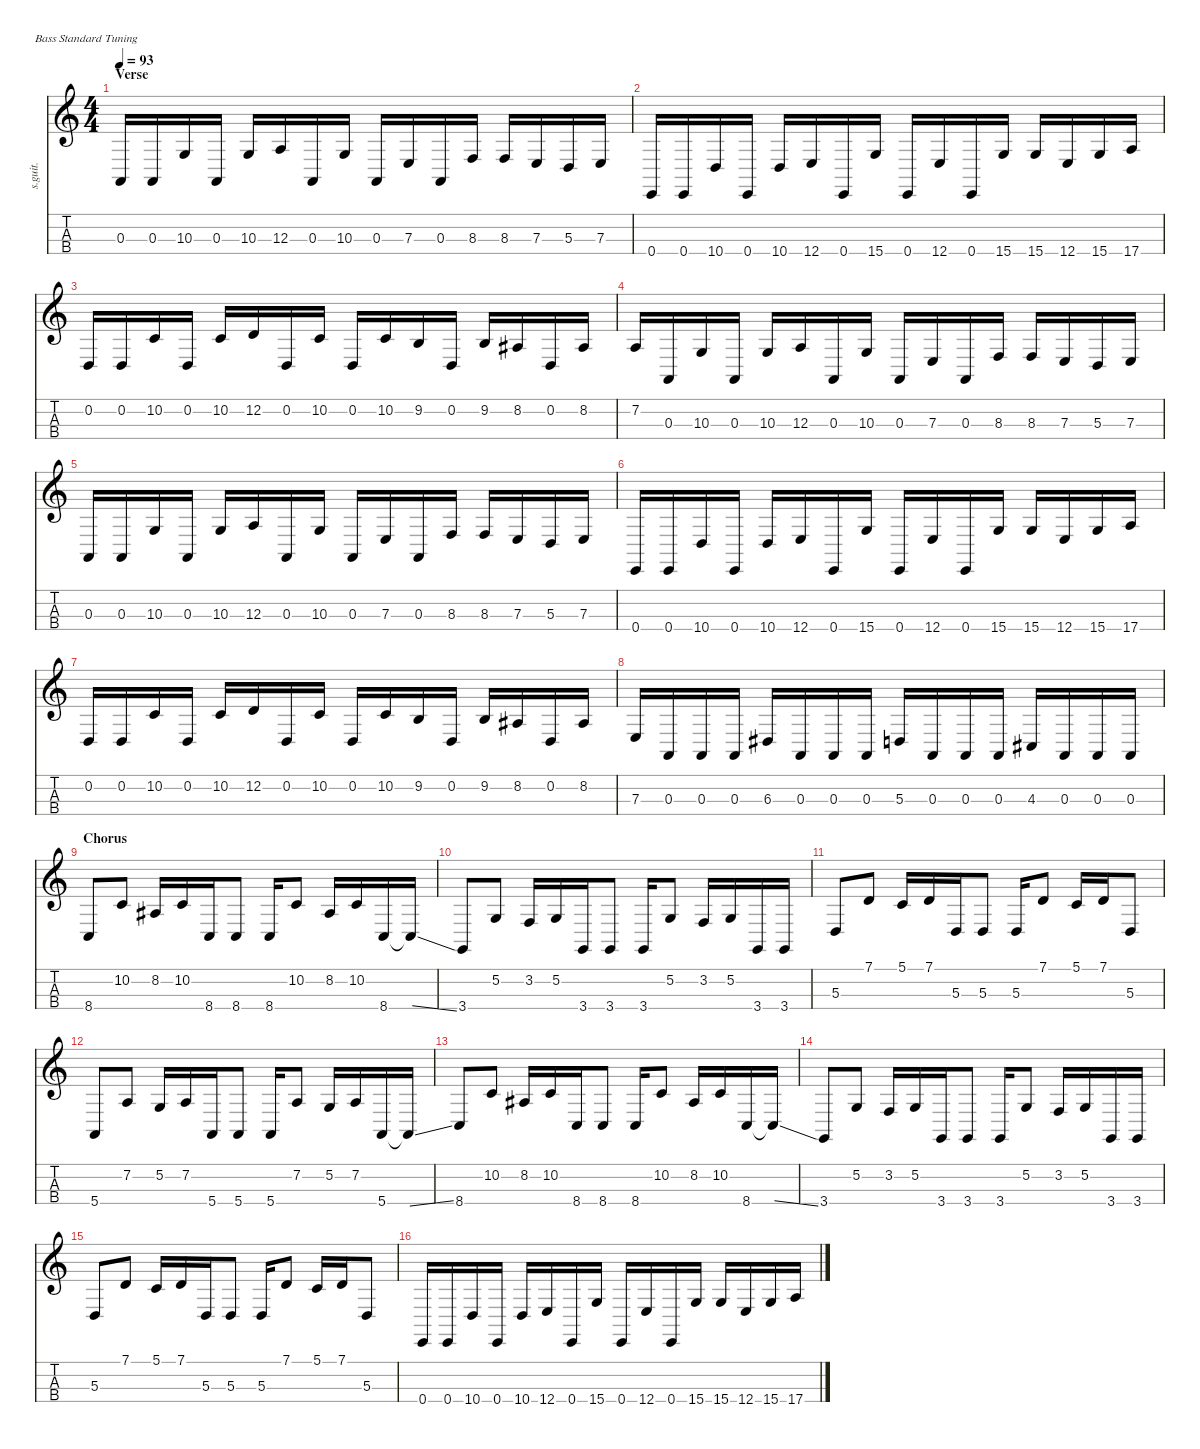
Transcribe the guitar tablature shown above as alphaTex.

\defaultSystemsLayout 4
\hideDynamics
\bracketExtendMode nobrackets
\track ("Chris Wolstenholm - Bass Effects 1" "s.guit.") {instrument distortionguitar}
\staff {score tabs}
\tuning (G2 D2 A1 E1)
\ts (4 4)
\section ("" "Verse")
\tempo 93
\clef g2
\ks c
0.3.16{dy f} 0.3.16 10.3.16 0.3.16 10.3.16 12.3.16 0.3.16 10.3.16 0.3.16 7.3.16 0.3.16 8.3.16 8.3.16 7.3.16 5.3.16 7.3.16 |
0.4.16 0.4.16 10.4.16 0.4.16 10.4.16 12.4.16 0.4.16 15.4.16 0.4.16 12.4.16 0.4.16 15.4.16 15.4.16 12.4.16 15.4.16 17.4.16 |
0.2.16 0.2.16 10.2.16 0.2.16 10.2.16 12.2.16 0.2.16 10.2.16 0.2.16 10.2.16 9.2.16 0.2.16 9.2.16 8.2{acc #}.16 0.2.16 8.2{acc #}.16 |
7.2.16 0.3.16 10.3.16 0.3.16 10.3.16 12.3.16 0.3.16 10.3.16 0.3.16 7.3.16 0.3.16 8.3.16 8.3.16 7.3.16 5.3.16 7.3.16 |
0.3.16 0.3.16 10.3.16 0.3.16 10.3.16 12.3.16 0.3.16 10.3.16 0.3.16 7.3.16 0.3.16 8.3.16 8.3.16 7.3.16 5.3.16 7.3.16 |
0.4.16 0.4.16 10.4.16 0.4.16 10.4.16 12.4.16 0.4.16 15.4.16 0.4.16 12.4.16 0.4.16 15.4.16 15.4.16 12.4.16 15.4.16 17.4.16 |
0.2.16 0.2.16 10.2.16 0.2.16 10.2.16 12.2.16 0.2.16 10.2.16 0.2.16 10.2.16 9.2.16 0.2.16 9.2.16 8.2{acc #}.16 0.2.16 8.2{acc #}.16 |
7.3.16{dy mf} 0.3.16{dy f} 0.3.16 0.3.16 6.3{acc #}.16 0.3.16 0.3.16 0.3.16 5.3.16 0.3.16{dy mf} 0.3.16{dy f} 0.3.16 4.3{acc #}.16 0.3.16 0.3.16 0.3.16 |
\section ("" "Chorus")
8.4.8{dy mf} 10.2.8 8.2{acc #}.16 10.2.16 8.4.16 8.4.8 8.4.16 10.2.8 8.2{acc #}.16 10.2.16 8.4.16 8.4{ss t}.16 |
3.4.8 5.2.8 3.2.16 5.2.16 3.4.16 3.4.8 3.4.16 5.2.8 3.2.16 5.2.16 3.4.16 3.4.16 |
5.3.8 7.1.8 5.1.16 7.1.16 5.3.16 5.3.8 5.3.16 7.1.8 5.1.16 7.1.16 5.3.8 |
5.4.8 7.2.8 5.2.16 7.2.16 5.4.16 5.4.8 5.4.16 7.2.8 5.2.16 7.2.16 5.4.16 5.4{ss t}.16 |
8.4.8 10.2.8 8.2{acc #}.16 10.2.16 8.4.16 8.4.8 8.4.16 10.2.8 8.2{acc #}.16 10.2.16 8.4.16 8.4{ss t}.16 |
3.4.8 5.2.8 3.2.16 5.2.16 3.4.16 3.4.8 3.4.16 5.2.8 3.2.16 5.2.16 3.4.16 3.4.16 |
5.3.8 7.1.8 5.1.16 7.1.16 5.3.16 5.3.8 5.3.16 7.1.8 5.1.16 7.1.16 5.3.8 |
0.4.16 0.4.16 10.4.16 0.4.16 10.4.16 12.4.16 0.4.16 15.4.16 0.4.16 12.4.16 0.4.16 15.4.16 15.4.16 12.4.16 15.4.16 17.4.16
